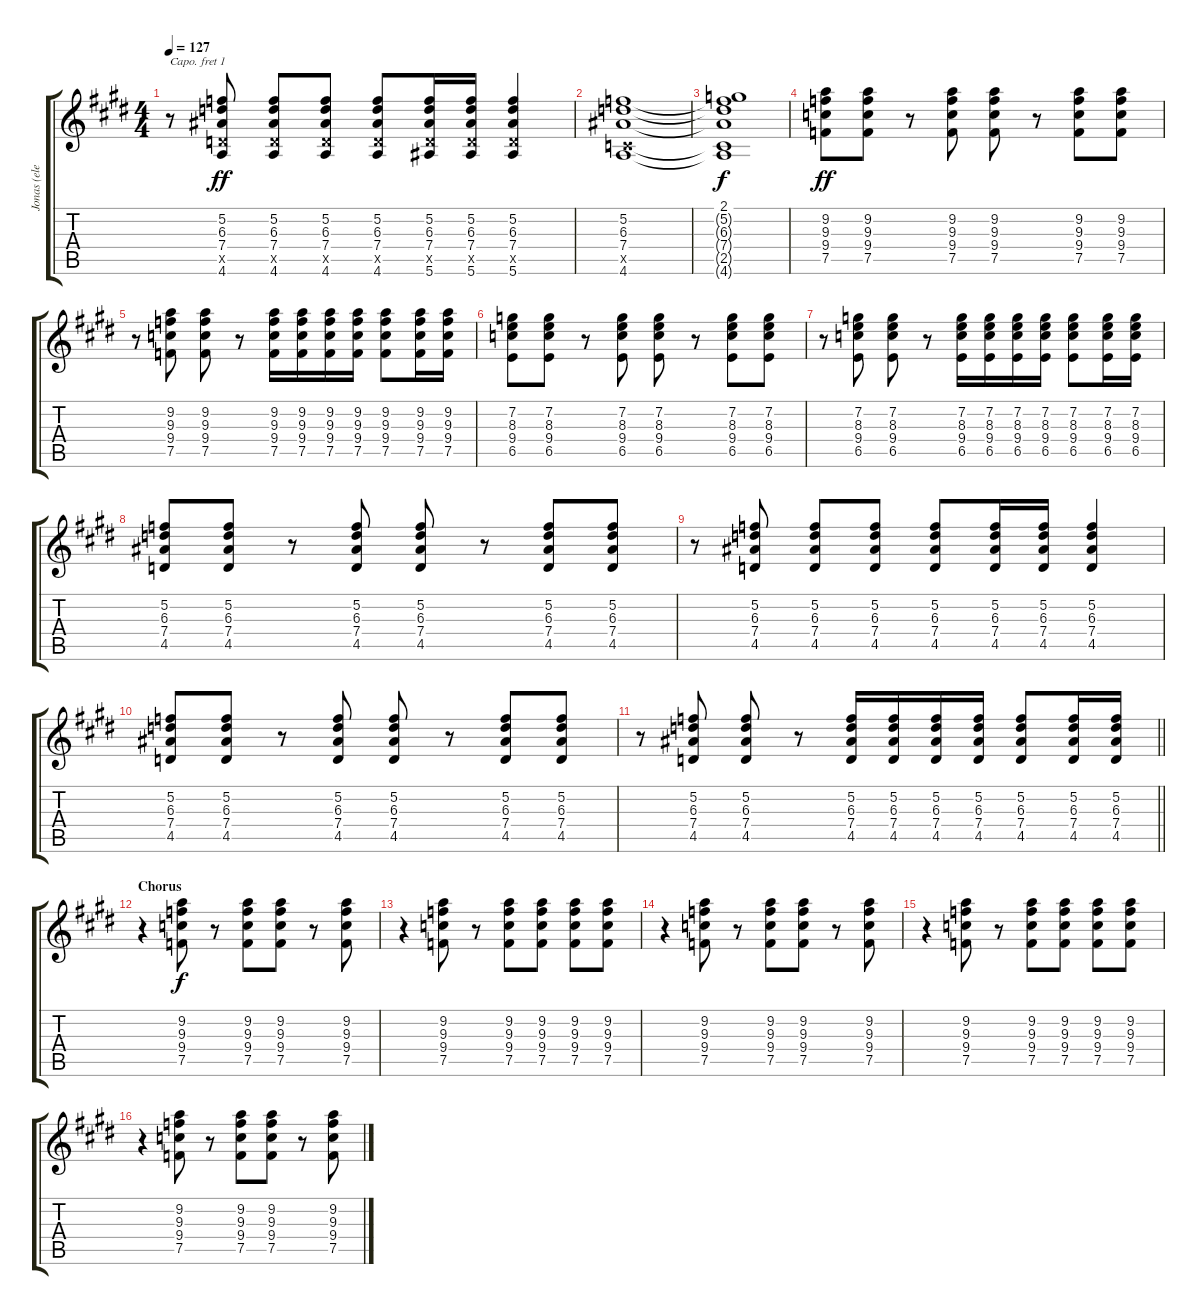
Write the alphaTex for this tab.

\track ("Jonas (electric)" "Jonas (ele") {instrument electricguitarclean}
\staff {score tabs}
\capo 1
\tuning (E4 B3 G3 D3 A2 E2) {hide}
\ts (4 4)
\tempo 127
\clef g2
\ks e
r.8{dy ff} (5.2 6.3 7.4 4.5{x} 4.6).8 (5.2 6.3 7.4 4.5{x} 4.6).8 (5.2 6.3 7.4 4.5{x} 4.6).8 (5.2 6.3 7.4 4.5{x} 4.6).8 (5.2 6.3 7.4 4.5{x} 5.6).16 (5.2 6.3 7.4 4.5{x} 5.6).16 (5.2 6.3 7.4 4.5{x} 5.6).4 |
(5.2 6.3 7.4 2.5{x} 4.6).1 |
(2.1 5.2{t} 6.3{t} 7.4{t} 2.5{t} 4.6{t}).1{dy f} |
(9.2 9.3 9.4 7.5).8{dy ff} (9.2 9.3 9.4 7.5).8 r.8 (9.2 9.3 9.4 7.5).8 (9.2 9.3 9.4 7.5).8 r.8 (9.2 9.3 9.4 7.5).8 (9.2 9.3 9.4 7.5).8 |
r.8 (9.2 9.3 9.4 7.5).8 (9.2 9.3 9.4 7.5).8 r.8 (9.2 9.3 9.4 7.5).16 (9.2 9.3 9.4 7.5).16 (9.2 9.3 9.4 7.5).16 (9.2 9.3 9.4 7.5).16 (9.2 9.3 9.4 7.5).8 (9.2 9.3 9.4 7.5).16 (9.2 9.3 9.4 7.5).16 |
(7.2 8.3 9.4 6.5).8 (7.2 8.3 9.4 6.5).8 r.8 (7.2 8.3 9.4 6.5).8 (7.2 8.3 9.4 6.5).8 r.8 (7.2 8.3 9.4 6.5).8 (7.2 8.3 9.4 6.5).8 |
r.8 (7.2 8.3 9.4 6.5).8 (7.2 8.3 9.4 6.5).8 r.8 (7.2 8.3 9.4 6.5).16 (7.2 8.3 9.4 6.5).16 (7.2 8.3 9.4 6.5).16 (7.2 8.3 9.4 6.5).16 (7.2 8.3 9.4 6.5).8 (7.2 8.3 9.4 6.5).16 (7.2 8.3 9.4 6.5).16 |
(5.2 6.3 7.4 4.5).8 (5.2 6.3 7.4 4.5).8 r.8 (5.2 6.3 7.4 4.5).8 (5.2 6.3 7.4 4.5).8 r.8 (5.2 6.3 7.4 4.5).8 (5.2 6.3 7.4 4.5).8 |
r.8 (5.2 6.3 7.4 4.5).8 (5.2 6.3 7.4 4.5).8 (5.2 6.3 7.4 4.5).8 (5.2 6.3 7.4 4.5).8 (5.2 6.3 7.4 4.5).16 (5.2 6.3 7.4 4.5).16 (5.2 6.3 7.4 4.5).4 |
(5.2 6.3 7.4 4.5).8 (5.2 6.3 7.4 4.5).8 r.8 (5.2 6.3 7.4 4.5).8 (5.2 6.3 7.4 4.5).8 r.8 (5.2 6.3 7.4 4.5).8 (5.2 6.3 7.4 4.5).8 |
\barLineRight lightlight
r.8 (5.2 6.3 7.4 4.5).8 (5.2 6.3 7.4 4.5).8 r.8 (5.2 6.3 7.4 4.5).16 (5.2 6.3 7.4 4.5).16 (5.2 6.3 7.4 4.5).16 (5.2 6.3 7.4 4.5).16 (5.2 6.3 7.4 4.5).8 (5.2 6.3 7.4 4.5).16 (5.2 6.3 7.4 4.5).16 |
\section ("" "Chorus")
r.4 (9.2 9.3 9.4 7.5).8{dy f} r.8 (9.2 9.3 9.4 7.5).8 (9.2 9.3 9.4 7.5).8 r.8 (9.2 9.3 9.4 7.5).8 |
r.4 (9.2 9.3 9.4 7.5).8 r.8 (9.2 9.3 9.4 7.5).8 (9.2 9.3 9.4 7.5).8 (9.2 9.3 9.4 7.5).8 (9.2 9.3 9.4 7.5).8 |
r.4 (9.2 9.3 9.4 7.5).8 r.8 (9.2 9.3 9.4 7.5).8 (9.2 9.3 9.4 7.5).8 r.8 (9.2 9.3 9.4 7.5).8 |
r.4 (9.2 9.3 9.4 7.5).8 r.8 (9.2 9.3 9.4 7.5).8 (9.2 9.3 9.4 7.5).8 (9.2 9.3 9.4 7.5).8 (9.2 9.3 9.4 7.5).8 |
r.4 (9.2 9.3 9.4 7.5).8 r.8 (9.2 9.3 9.4 7.5).8 (9.2 9.3 9.4 7.5).8 r.8 (9.2 9.3 9.4 7.5).8
